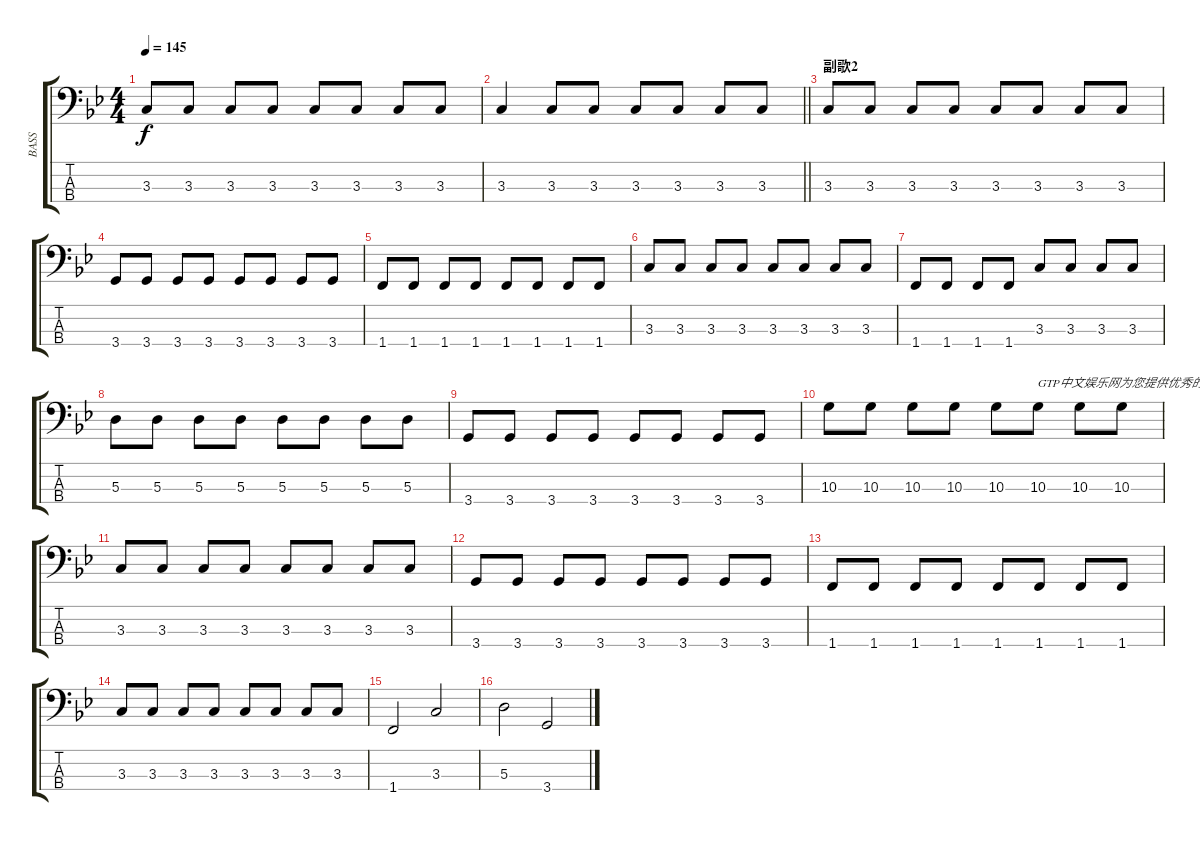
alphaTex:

\track ("BASS" "BASS") {instrument electricbassfinger}
\staff {score tabs}
\tuning (G2 D2 A1 E1) {hide}
\ts (4 4)
\tempo 145
\clef f4
\ks bb
3.3.8{dy f} 3.3.8 3.3.8 3.3.8 3.3.8 3.3.8 3.3.8 3.3.8 |
\barLineRight lightlight
3.3.4 3.3.8 3.3.8 3.3.8 3.3.8 3.3.8 3.3.8 |
\section ("" "副歌2")
3.3.8 3.3.8 3.3.8 3.3.8 3.3.8 3.3.8 3.3.8 3.3.8 |
3.4.8 3.4.8 3.4.8 3.4.8 3.4.8 3.4.8 3.4.8 3.4.8 |
1.4.8 1.4.8 1.4.8 1.4.8 1.4.8 1.4.8 1.4.8 1.4.8 |
3.3.8 3.3.8 3.3.8 3.3.8 3.3.8 3.3.8 3.3.8 3.3.8 |
1.4.8 1.4.8 1.4.8 1.4.8 3.3.8 3.3.8 3.3.8 3.3.8 |
5.3.8 5.3.8 5.3.8 5.3.8 5.3.8 5.3.8 5.3.8 5.3.8 |
3.4.8 3.4.8 3.4.8 3.4.8 3.4.8 3.4.8 3.4.8 3.4.8 |
10.3.8 10.3.8 10.3.8 10.3.8 10.3.8 10.3.8{txt "GTP中文娱乐网为您提供优秀的谱子"} 10.3.8 10.3.8 |
3.3.8 3.3.8 3.3.8 3.3.8 3.3.8 3.3.8 3.3.8 3.3.8 |
3.4.8 3.4.8 3.4.8 3.4.8 3.4.8 3.4.8 3.4.8 3.4.8 |
1.4.8 1.4.8 1.4.8 1.4.8 1.4.8 1.4.8 1.4.8 1.4.8 |
3.3.8 3.3.8 3.3.8 3.3.8 3.3.8 3.3.8 3.3.8 3.3.8 |
1.4.2 3.3.2 |
5.3.2 3.4.2
